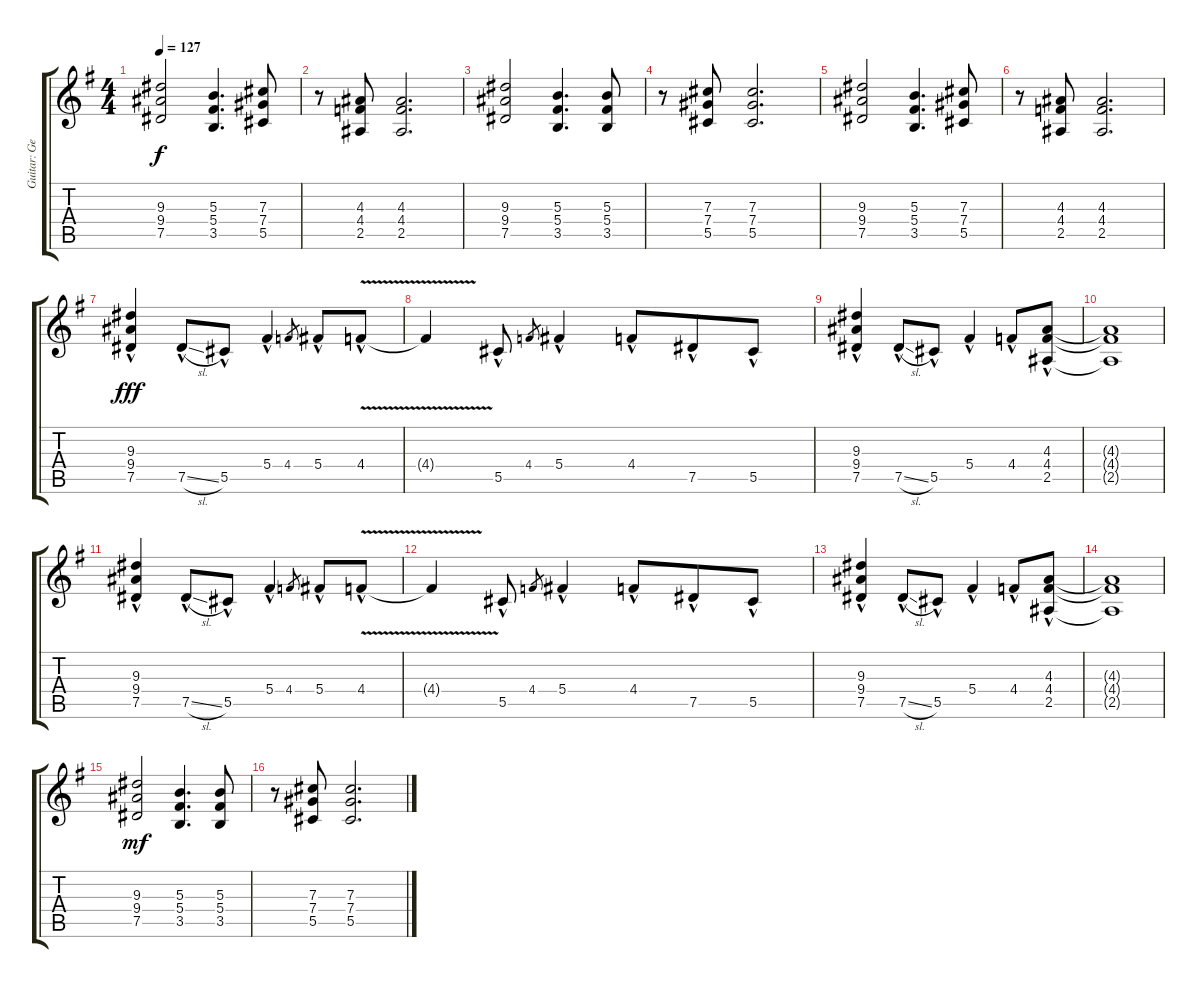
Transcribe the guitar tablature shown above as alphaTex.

\track ("Guitar: George" "Guitar: Ge") {instrument overdrivenguitar}
\staff {score tabs}
\tuning (Eb4 Bb3 Gb3 Db3 Ab2 Eb2) {hide}
\ts (4 4)
\tempo 127
\clef g2
\ks g
(9.3 9.4 7.5).2{dy f} (5.3 5.4 3.5).4{d} (7.3 7.4 5.5).8 |
r.8 (4.3 4.4 2.5).8 (4.3 4.4 2.5).2{d} |
(9.3 9.4 7.5).2 (5.3 5.4 3.5).4{d} (5.3 5.4 3.5).8 |
r.8 (7.3 7.4 5.5).8 (7.3 7.4 5.5).2{d} |
(9.3 9.4 7.5).2 (5.3 5.4 3.5).4{d} (7.3 7.4 5.5).8 |
r.8 (4.3 4.4 2.5).8 (4.3 4.4 2.5).2{d} |
(9.3{hac} 9.4{hac} 7.5{hac}).4{dy fff} 7.5{sl hac}.8 5.5{hac}.8 5.4{hac}.4 4.4.8{gr} 5.4{hac}.8 4.4{v hac}.8 |
4.4{t}.4 5.5{hac}.8 4.4.8{gr} 5.4{hac}.4 4.4{hac}.8{beam merge} 7.5{hac}.8 5.5{hac}.8 |
(9.3{hac} 9.4{hac} 7.5{hac}).4 7.5{sl hac}.8 5.5{hac}.8 5.4{hac}.4 4.4{hac}.8 (4.3{hac} 4.4{hac} 2.5{hac}).8 |
(4.3{t} 4.4{t} 2.5{t}).1 |
(9.3{hac} 9.4{hac} 7.5{hac}).4 7.5{sl hac}.8 5.5{hac}.8 5.4{hac}.4 4.4.8{gr} 5.4{hac}.8 4.4{v hac}.8 |
4.4{t}.4 5.5{hac}.8 4.4.8{gr} 5.4{hac}.4 4.4{hac}.8{beam merge} 7.5{hac}.8 5.5{hac}.8 |
(9.3{hac} 9.4{hac} 7.5{hac}).4 7.5{sl hac}.8 5.5{hac}.8 5.4{hac}.4 4.4{hac}.8 (4.3{hac} 4.4{hac} 2.5{hac}).8 |
(4.3{t} 4.4{t} 2.5{t}).1 |
(9.3 9.4 7.5).2{dy mf} (5.3 5.4 3.5).4{d} (5.3 5.4 3.5).8 |
r.8 (7.3 7.4 5.5).8 (7.3 7.4 5.5).2{d}
